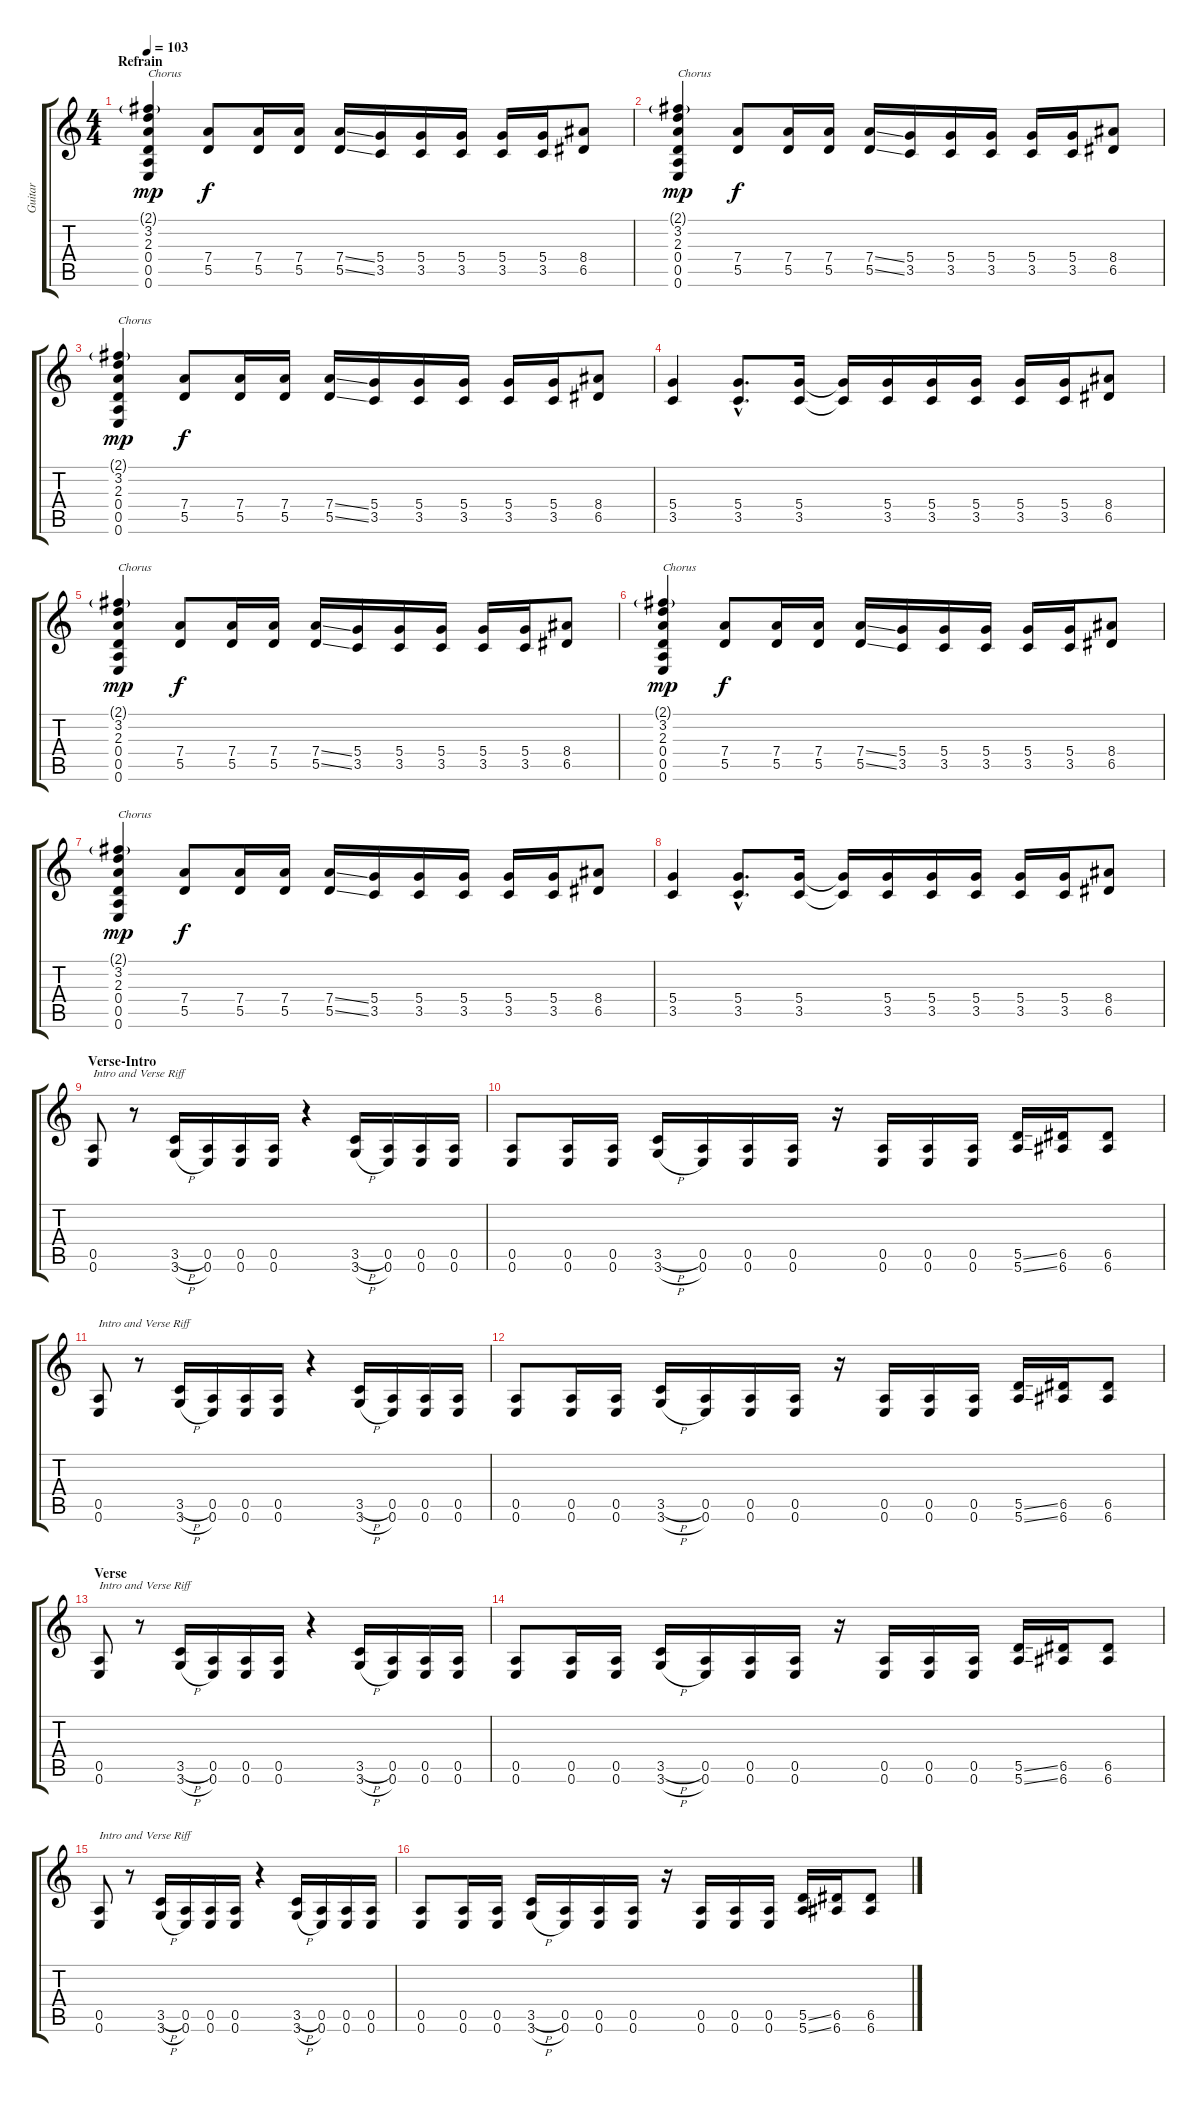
\track ("Guitar" "Guitar") {instrument distortionguitar}
\staff {score tabs}
\tuning (E4 B3 G3 D3 A2 E2) {hide}
\ts (4 4)
\section ("" "Refrain")
\tempo 103
\clef g2
\ks c
(2.1{g} 3.2 2.3 0.4 0.5 0.6).4{txt "Chorus" dy mp} (7.4 5.5).8{dy f} (7.4 5.5).16 (7.4 5.5).16 (7.4{ss} 5.5{ss}).16 (5.4 3.5).16 (5.4 3.5).16 (5.4 3.5).16 (5.4 3.5).16 (5.4 3.5).16 (8.4 6.5).8 |
(2.1{g} 3.2 2.3 0.4 0.5 0.6).4{txt "Chorus" dy mp} (7.4 5.5).8{dy f} (7.4 5.5).16 (7.4 5.5).16 (7.4{ss} 5.5{ss}).16 (5.4 3.5).16 (5.4 3.5).16 (5.4 3.5).16 (5.4 3.5).16 (5.4 3.5).16 (8.4 6.5).8 |
(2.1{g} 3.2 2.3 0.4 0.5 0.6).4{txt "Chorus" dy mp} (7.4 5.5).8{dy f} (7.4 5.5).16 (7.4 5.5).16 (7.4{ss} 5.5{ss}).16 (5.4 3.5).16 (5.4 3.5).16 (5.4 3.5).16 (5.4 3.5).16 (5.4 3.5).16 (8.4 6.5).8 |
(5.4 3.5).4 (5.4{hac} 3.5{hac}).8{d} (5.4 3.5).16 (5.4{t} 3.5{t}).16 (5.4 3.5).16 (5.4 3.5).16 (5.4 3.5).16 (5.4 3.5).16 (5.4 3.5).16 (8.4 6.5).8 |
(2.1{g} 3.2 2.3 0.4 0.5 0.6).4{txt "Chorus" dy mp} (7.4 5.5).8{dy f} (7.4 5.5).16 (7.4 5.5).16 (7.4{ss} 5.5{ss}).16 (5.4 3.5).16 (5.4 3.5).16 (5.4 3.5).16 (5.4 3.5).16 (5.4 3.5).16 (8.4 6.5).8 |
(2.1{g} 3.2 2.3 0.4 0.5 0.6).4{txt "Chorus" dy mp} (7.4 5.5).8{dy f} (7.4 5.5).16 (7.4 5.5).16 (7.4{ss} 5.5{ss}).16 (5.4 3.5).16 (5.4 3.5).16 (5.4 3.5).16 (5.4 3.5).16 (5.4 3.5).16 (8.4 6.5).8 |
(2.1{g} 3.2 2.3 0.4 0.5 0.6).4{txt "Chorus" dy mp} (7.4 5.5).8{dy f} (7.4 5.5).16 (7.4 5.5).16 (7.4{ss} 5.5{ss}).16 (5.4 3.5).16 (5.4 3.5).16 (5.4 3.5).16 (5.4 3.5).16 (5.4 3.5).16 (8.4 6.5).8 |
(5.4 3.5).4 (5.4{hac} 3.5{hac}).8{d} (5.4 3.5).16 (5.4{t} 3.5{t}).16 (5.4 3.5).16 (5.4 3.5).16 (5.4 3.5).16 (5.4 3.5).16 (5.4 3.5).16 (8.4 6.5).8 |
\section ("" "Verse-Intro")
(0.5 0.6).8{txt "Intro and Verse Riff"} r.8 (3.5{h} 3.6{h}).16 (0.5 0.6).16 (0.5 0.6).16 (0.5 0.6).16 r.4 (3.5{h} 3.6{h}).16 (0.5 0.6).16 (0.5 0.6).16 (0.5 0.6).16 |
(0.5 0.6).8 (0.5 0.6).16 (0.5 0.6).16 (3.5{h} 3.6{h}).16 (0.5 0.6).16 (0.5 0.6).16 (0.5 0.6).16 r.16 (0.5 0.6).16 (0.5 0.6).16 (0.5 0.6).16 (5.5{ss} 5.6{ss}).16 (6.5 6.6).16 (6.5 6.6).8 |
(0.5 0.6).8{txt "Intro and Verse Riff"} r.8 (3.5{h} 3.6{h}).16 (0.5 0.6).16 (0.5 0.6).16 (0.5 0.6).16 r.4 (3.5{h} 3.6{h}).16 (0.5 0.6).16 (0.5 0.6).16 (0.5 0.6).16 |
(0.5 0.6).8 (0.5 0.6).16 (0.5 0.6).16 (3.5{h} 3.6{h}).16 (0.5 0.6).16 (0.5 0.6).16 (0.5 0.6).16 r.16 (0.5 0.6).16 (0.5 0.6).16 (0.5 0.6).16 (5.5{ss} 5.6{ss}).16 (6.5 6.6).16 (6.5 6.6).8 |
\section ("" "Verse")
(0.5 0.6).8{txt "Intro and Verse Riff"} r.8 (3.5{h} 3.6{h}).16 (0.5 0.6).16 (0.5 0.6).16 (0.5 0.6).16 r.4 (3.5{h} 3.6{h}).16 (0.5 0.6).16 (0.5 0.6).16 (0.5 0.6).16 |
(0.5 0.6).8 (0.5 0.6).16 (0.5 0.6).16 (3.5{h} 3.6{h}).16 (0.5 0.6).16 (0.5 0.6).16 (0.5 0.6).16 r.16 (0.5 0.6).16 (0.5 0.6).16 (0.5 0.6).16 (5.5{ss} 5.6{ss}).16 (6.5 6.6).16 (6.5 6.6).8 |
(0.5 0.6).8{txt "Intro and Verse Riff"} r.8 (3.5{h} 3.6{h}).16 (0.5 0.6).16 (0.5 0.6).16 (0.5 0.6).16 r.4 (3.5{h} 3.6{h}).16 (0.5 0.6).16 (0.5 0.6).16 (0.5 0.6).16 |
(0.5 0.6).8 (0.5 0.6).16 (0.5 0.6).16 (3.5{h} 3.6{h}).16 (0.5 0.6).16 (0.5 0.6).16 (0.5 0.6).16 r.16 (0.5 0.6).16 (0.5 0.6).16 (0.5 0.6).16 (5.5{ss} 5.6{ss}).16 (6.5 6.6).16 (6.5 6.6).8
